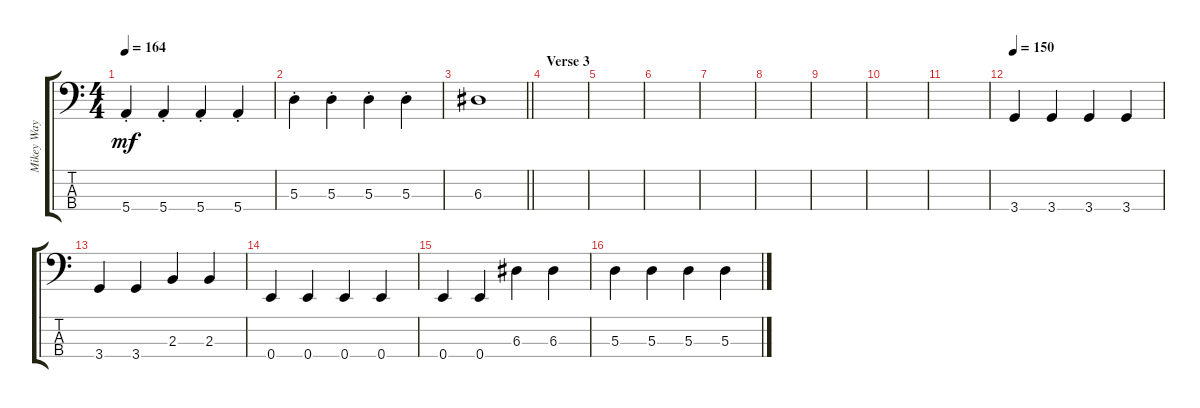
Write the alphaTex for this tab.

\track ("Mikey Way" "Mikey Way") {instrument electricbassfinger}
\staff {score tabs}
\tuning (G2 D2 A1 E1) {hide}
\ts (4 4)
\tempo 164
\clef f4
\ks c
5.4{st}.4{dy mf} 5.4{st}.4 5.4{st}.4 5.4{st}.4 |
5.3{st}.4 5.3{st}.4 5.3{st}.4 5.3{st}.4 |
\barLineRight lightlight
6.3.1 |
\section ("" "Verse 3")
|
|
|
|
|
|
|
|
\tempo 150
3.4.4 3.4.4 3.4.4 3.4.4 |
3.4.4 3.4.4 2.3.4 2.3.4 |
0.4.4 0.4.4 0.4.4 0.4.4 |
0.4.4 0.4.4 6.3.4 6.3.4 |
5.3.4 5.3.4 5.3.4 5.3.4
